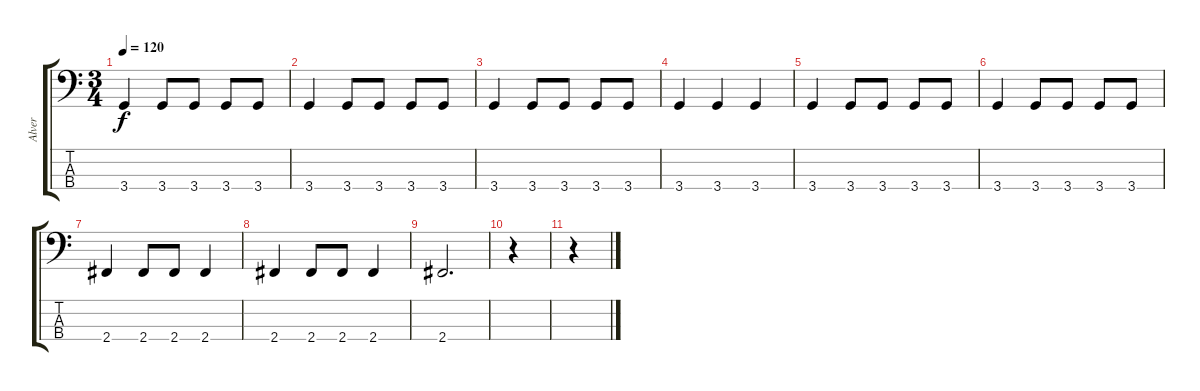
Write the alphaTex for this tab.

\track ("Alver" "Alver") {instrument electricbassfinger}
\staff {score tabs}
\tuning (G2 D2 A1 E1) {hide}
\ts (3 4)
\tempo 120
\clef f4
\ks c
3.4.4{dy f} 3.4.8 3.4.8 3.4.8 3.4.8 |
3.4.4 3.4.8 3.4.8 3.4.8 3.4.8 |
3.4.4 3.4.8 3.4.8 3.4.8 3.4.8 |
3.4.4 3.4.4 3.4.4 |
3.4.4 3.4.8 3.4.8 3.4.8 3.4.8 |
3.4.4 3.4.8 3.4.8 3.4.8 3.4.8 |
2.4.4 2.4.8 2.4.8 2.4.4 |
2.4.4 2.4.8 2.4.8 2.4.4 |
2.4.2{d} |
r.4 |
r.4
